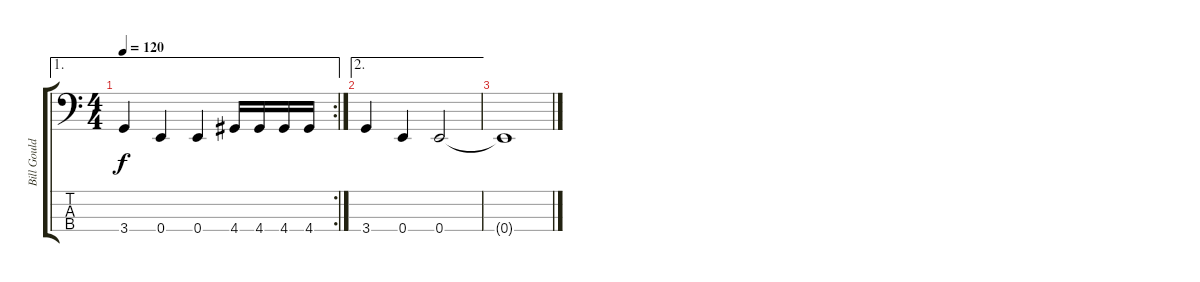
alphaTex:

\track ("Bill Gould" "Bill Gould") {instrument electricbassfinger}
\staff {score tabs}
\tuning (G2 D2 A1 E1) {hide}
\ae 1
\rc 2
\ts (4 4)
\tempo 120
\clef f4
\ks c
3.4.4{dy f} 0.4.4 0.4.4 4.4.16 4.4.16 4.4.16 4.4.16 |
\ae 2
3.4.4 0.4.4 0.4.2 |
0.4{t}.1
